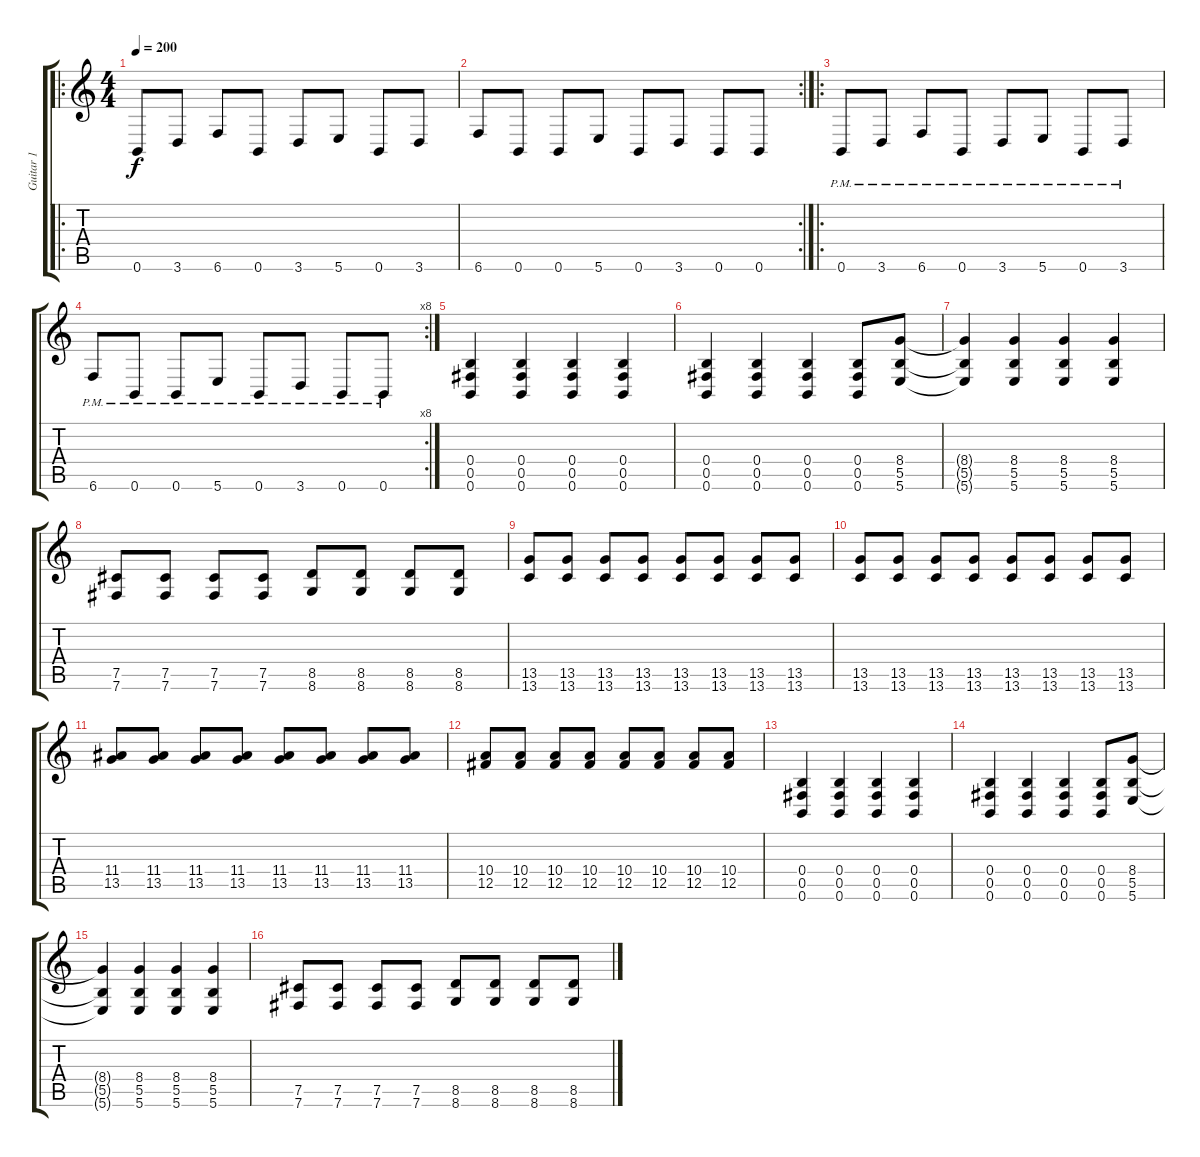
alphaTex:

\track ("Guitar 1" "Guitar 1") {instrument overdrivenguitar}
\staff {score tabs}
\tuning (Db4 Ab3 E3 B2 Gb2 B1) {hide}
\ro
\ts (4 4)
\tempo 200
\clef g2
\ks c
0.6.8{dy f} 3.6.8 6.6.8 0.6.8 3.6.8 5.6.8 0.6.8 3.6.8 |
\rc 2
6.6.8 0.6.8 0.6.8 5.6.8 0.6.8 3.6.8 0.6.8 0.6.8 |
\ro
0.6{pm}.8 3.6{pm}.8 6.6{pm}.8 0.6{pm}.8 3.6{pm}.8 5.6{pm}.8 0.6{pm}.8 3.6{pm}.8 |
\rc 8
6.6{pm}.8 0.6{pm}.8 0.6{pm}.8 5.6{pm}.8 0.6{pm}.8 3.6{pm}.8 0.6{pm}.8 0.6{pm}.8 |
(0.4 0.5 0.6).4 (0.4 0.5 0.6).4 (0.4 0.5 0.6).4 (0.4 0.5 0.6).4 |
(0.4 0.5 0.6).4 (0.4 0.5 0.6).4 (0.4 0.5 0.6).4 (0.4 0.5 0.6).8 (8.4 5.5 5.6).8 |
(8.4{t} 5.5{t} 5.6{t}).4 (8.4 5.5 5.6).4 (8.4 5.5 5.6).4 (8.4 5.5 5.6).4 |
(7.5 7.6).8 (7.5 7.6).8 (7.5 7.6).8 (7.5 7.6).8 (8.5 8.6).8 (8.5 8.6).8 (8.5 8.6).8 (8.5 8.6).8 |
(13.5 13.6).8 (13.5 13.6).8 (13.5 13.6).8 (13.5 13.6).8 (13.5 13.6).8 (13.5 13.6).8 (13.5 13.6).8 (13.5 13.6).8 |
(13.5 13.6).8 (13.5 13.6).8 (13.5 13.6).8 (13.5 13.6).8 (13.5 13.6).8 (13.5 13.6).8 (13.5 13.6).8 (13.5 13.6).8 |
(11.4 13.5).8 (11.4 13.5).8 (11.4 13.5).8 (11.4 13.5).8 (11.4 13.5).8 (11.4 13.5).8 (11.4 13.5).8 (11.4 13.5).8 |
(10.4 12.5).8 (10.4 12.5).8 (10.4 12.5).8 (10.4 12.5).8 (10.4 12.5).8 (10.4 12.5).8 (10.4 12.5).8 (10.4 12.5).8 |
(0.4 0.5 0.6).4 (0.4 0.5 0.6).4 (0.4 0.5 0.6).4 (0.4 0.5 0.6).4 |
(0.4 0.5 0.6).4 (0.4 0.5 0.6).4 (0.4 0.5 0.6).4 (0.4 0.5 0.6).8 (8.4 5.5 5.6).8 |
(8.4{t} 5.5{t} 5.6{t}).4 (8.4 5.5 5.6).4 (8.4 5.5 5.6).4 (8.4 5.5 5.6).4 |
(7.5 7.6).8 (7.5 7.6).8 (7.5 7.6).8 (7.5 7.6).8 (8.5 8.6).8 (8.5 8.6).8 (8.5 8.6).8 (8.5 8.6).8
